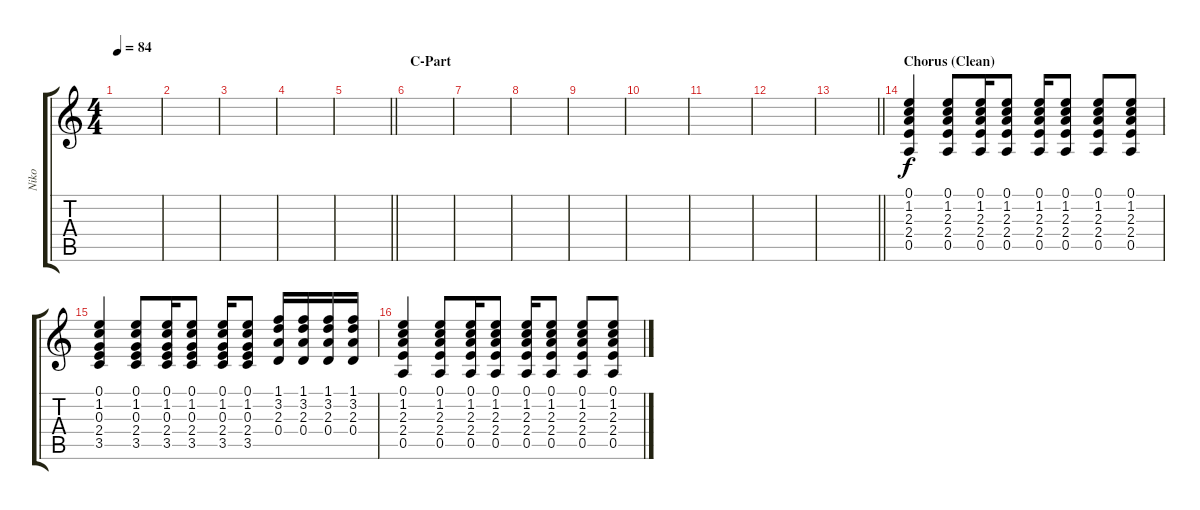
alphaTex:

\track ("Niko" "Niko") {instrument acousticguitarsteel}
\staff {score tabs}
\tuning (E4 B3 G3 D3 A2 E2) {hide}
\ts (4 4)
\tempo 84
\clef g2
\ks c
|
|
|
|
\barLineRight lightlight
|
\section ("" "C-Part")
|
|
|
|
|
|
|
\barLineRight lightlight
|
\section ("" "Chorus (Clean)")
(0.1 1.2 2.3 2.4 0.5).4 (0.1 1.2 2.3 2.4 0.5).8 (0.1 1.2 2.3 2.4 0.5).16 (0.1 1.2 2.3 2.4 0.5).8 (0.1 1.2 2.3 2.4 0.5).16 (0.1 1.2 2.3 2.4 0.5).8 (0.1 1.2 2.3 2.4 0.5).8 (0.1 1.2 2.3 2.4 0.5).8 |
(0.1 1.2 0.3 2.4 3.5).4 (0.1 1.2 0.3 2.4 3.5).8 (0.1 1.2 0.3 2.4 3.5).16 (0.1 1.2 0.3 2.4 3.5).8 (0.1 1.2 0.3 2.4 3.5).16 (0.1 1.2 0.3 2.4 3.5).8 (1.1 3.2 2.3 0.4).16 (1.1 3.2 2.3 0.4).16 (1.1 3.2 2.3 0.4).16 (1.1 3.2 2.3 0.4).16 |
(0.1 1.2 2.3 2.4 0.5).4 (0.1 1.2 2.3 2.4 0.5).8 (0.1 1.2 2.3 2.4 0.5).16 (0.1 1.2 2.3 2.4 0.5).8 (0.1 1.2 2.3 2.4 0.5).16 (0.1 1.2 2.3 2.4 0.5).8 (0.1 1.2 2.3 2.4 0.5).8 (0.1 1.2 2.3 2.4 0.5).8
